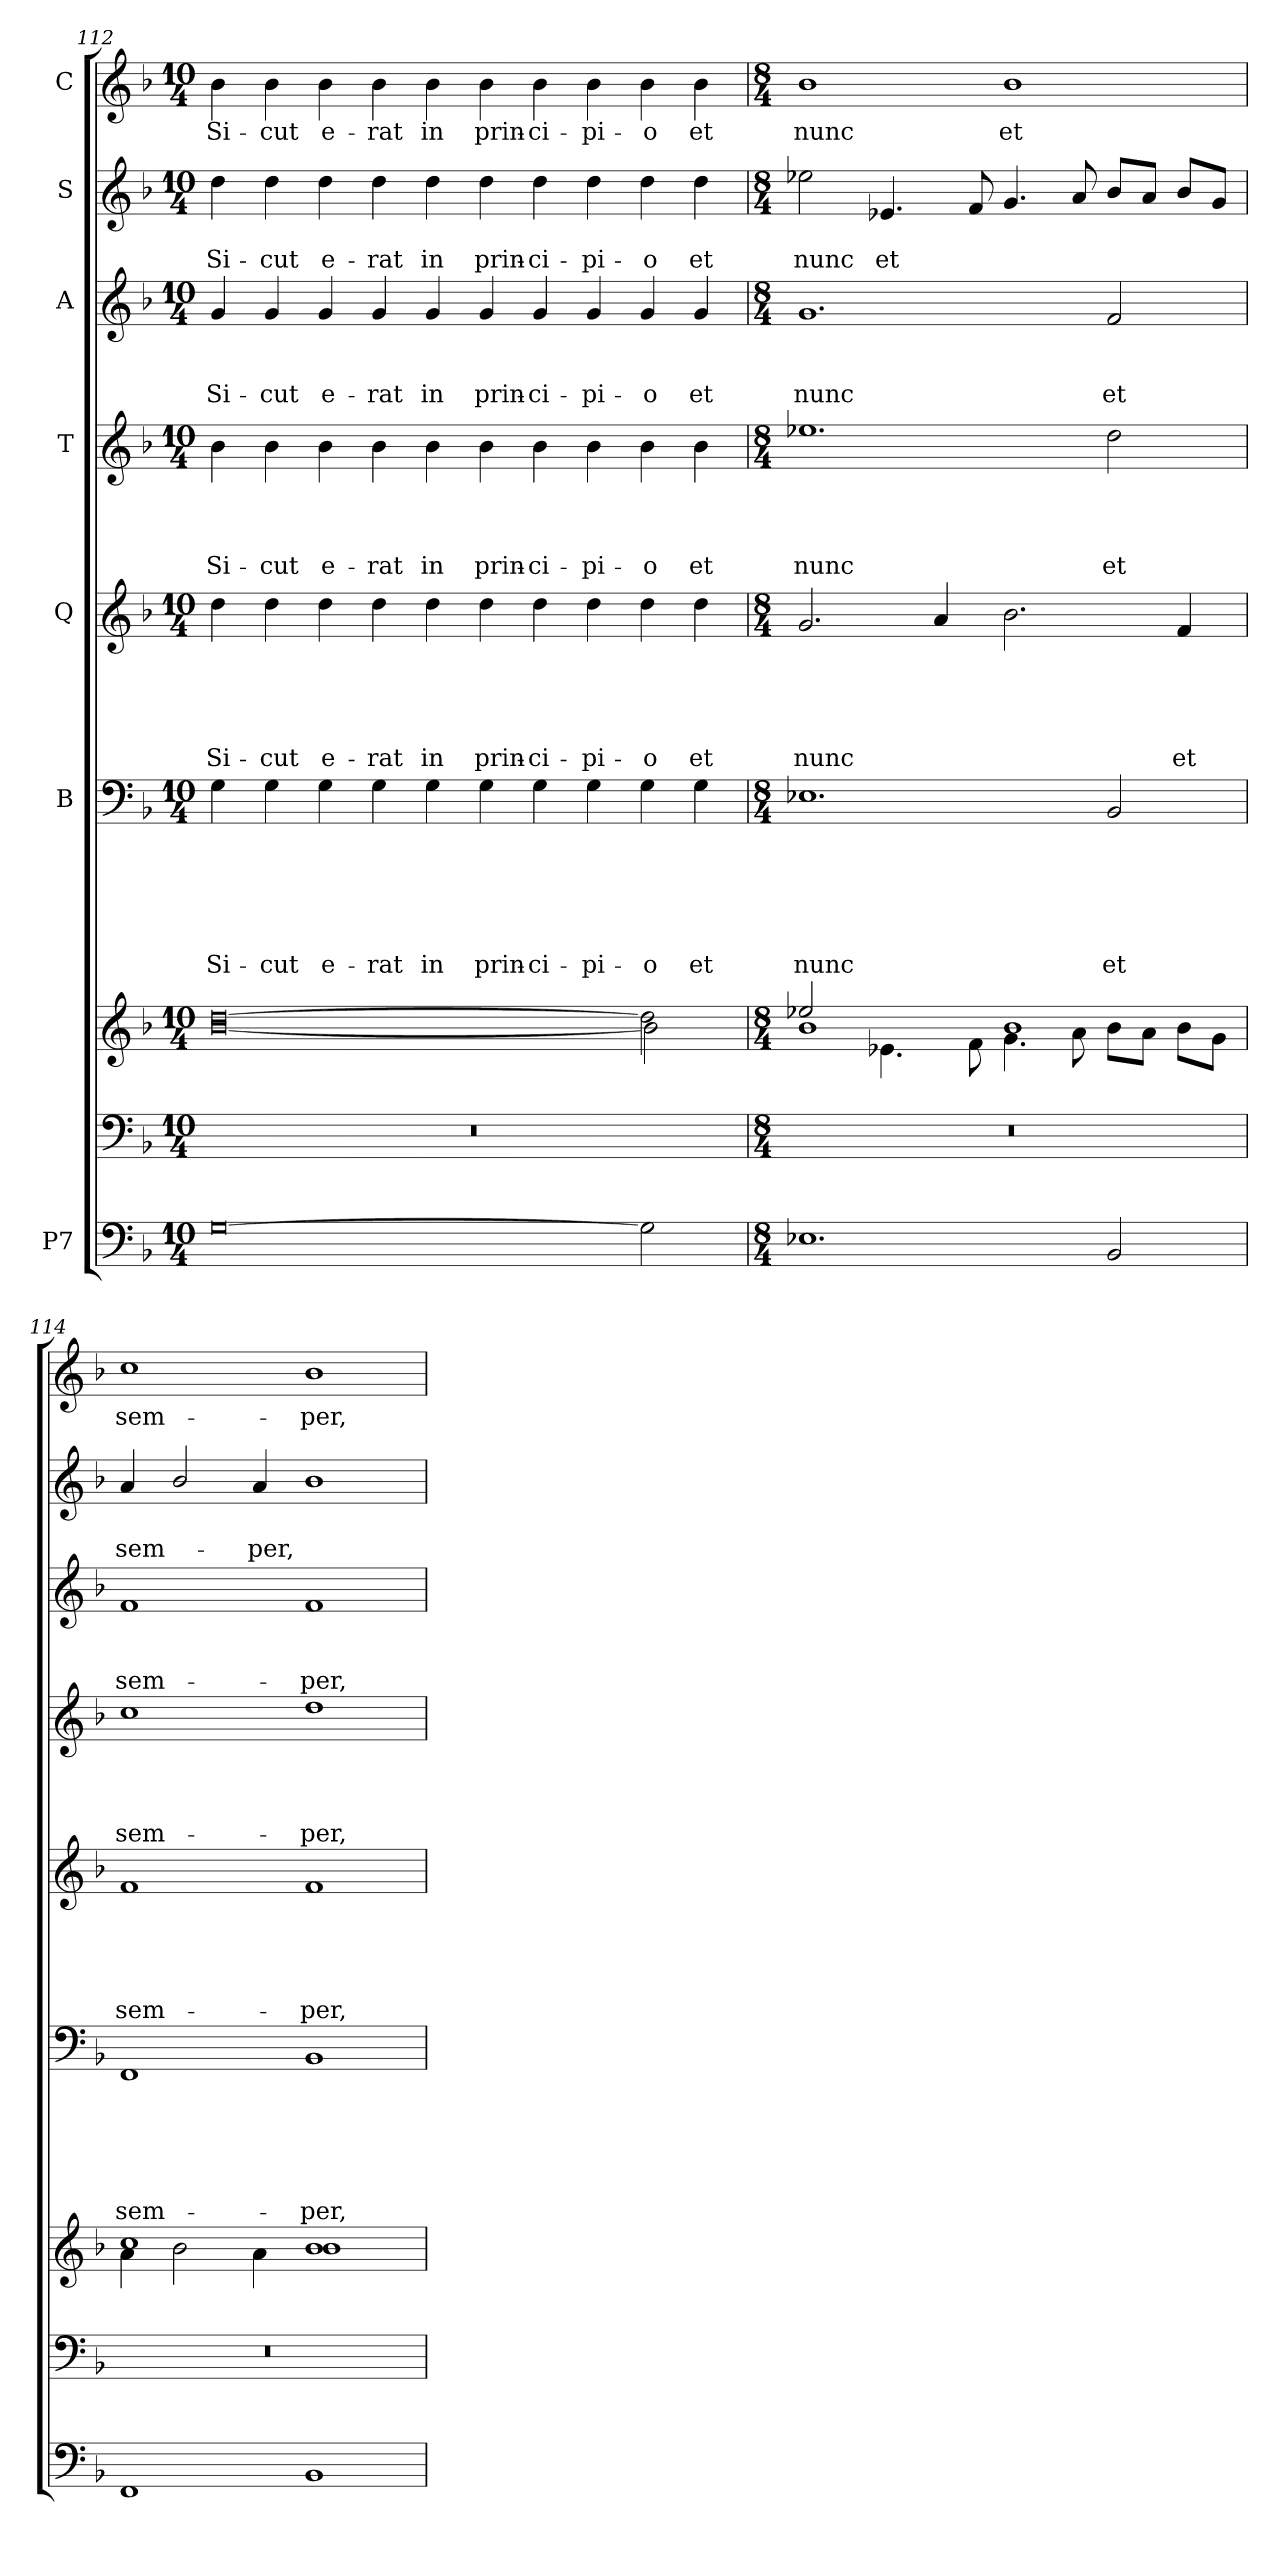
**kern	**kern	**kern	**kern	**text	**text	**text	**text	**text	**text	**kern	**text	**text	**text	**text	**text	**kern	**text	**text	**text	**text	**kern	**text	**text	**text	**kern	**text	**text	**kern	**text
*part7	*part7	*part7	*part6	*part6	*part6	*part6	*part6	*part6	*part6	*part5	*part5	*part5	*part5	*part5	*part5	*part4	*part4	*part4	*part4	*part4	*part3	*part3	*part3	*part3	*part2	*part2	*part2	*part1	*part1
*staff9	*staff8	*staff7	*staff6	*staff6	*staff6	*staff6	*staff6	*staff6	*staff6	*staff5	*staff5	*staff5	*staff5	*staff5	*staff5	*staff4	*staff4	*staff4	*staff4	*staff4	*staff3	*staff3	*staff3	*staff3	*staff2	*staff2	*staff2	*staff1	*staff1
*I"P7	*	*	*I"B	*	*	*	*	*	*	*I"Q	*	*	*	*	*	*I"T	*	*	*	*	*I"A	*	*	*	*I"S	*	*	*I"C	*
*clefF4	*clefF4	*clefG2	*clefF4	*	*	*	*	*	*	*clefG2	*	*	*	*	*	*clefG2	*	*	*	*	*clefG2	*	*	*	*clefG2	*	*	*clefG2	*
*	*	*	*	*	*	*	*	*	*	*ITrd7c12	*	*	*	*	*	*ITrd7c12	*	*	*	*	*	*	*	*	*	*	*	*	*
*k[b-]	*k[b-]	*k[b-]	*k[b-]	*	*	*	*	*	*	*k[b-]	*	*	*	*	*	*k[b-]	*	*	*	*	*k[b-]	*	*	*	*k[b-]	*	*	*k[b-]	*
*F:	*F:	*F:	*F:	*	*	*	*	*	*	*F:	*	*	*	*	*	*F:	*	*	*	*	*F:	*	*	*	*F:	*	*	*F:	*
*M10/4	*M10/4	*M10/4	*M10/4	*	*	*	*	*	*	*M10/4	*	*	*	*	*	*M10/4	*	*	*	*	*M10/4	*	*	*	*M10/4	*	*	*M10/4	*
=112	=112	=112	=112	=112	=112	=112	=112	=112	=112	=112	=112	=112	=112	=112	=112	=112	=112	=112	=112	=112	=112	=112	=112	=112	=112	=112	=112	=112	=112
*	*	*^	*	*	*	*	*	*	*	*	*	*	*	*	*	*	*	*	*	*	*	*	*	*	*	*	*	*	*
!	!	!	!	!	!	!	!	!	!	!LO:LY:b	!	!	!	!	!	!LO:LY:b	!	!	!	!	!LO:LY:b	!	!	!	!LO:LY:b	!	!	!LO:LY:b	!	!LO:LY:b
[>0G	2%5r	[>0dd	[<0b-	4G\	.	.	.	.	.	Si-	4d\	.	.	.	.	Si-	4B-\	.	.	.	Si-	4g/	.	.	Si-	4dd\	.	Si-	4b-\	Si-
!	!	!	!	!	!	!	!	!	!	!LO:LY:b	!	!	!	!	!	!LO:LY:b	!	!	!	!	!LO:LY:b	!	!	!	!LO:LY:b	!	!	!LO:LY:b	!	!LO:LY:b
.	.	.	.	4G\	.	.	.	.	.	-cut	4d\	.	.	.	.	-cut	4B-\	.	.	.	-cut	4g/	.	.	-cut	4dd\	.	-cut	4b-\	-cut
!	!	!	!	!	!	!	!	!	!	!LO:LY:b	!	!	!	!	!	!LO:LY:b	!	!	!	!	!LO:LY:b	!	!	!	!LO:LY:b	!	!	!LO:LY:b	!	!LO:LY:b
.	.	.	.	4G\	.	.	.	.	.	e-	4d\	.	.	.	.	e-	4B-\	.	.	.	e-	4g/	.	.	e-	4dd\	.	e-	4b-\	e-
!	!	!	!	!	!	!	!	!	!	!LO:LY:b	!	!	!	!	!	!LO:LY:b	!	!	!	!	!LO:LY:b	!	!	!	!LO:LY:b	!	!	!LO:LY:b	!	!LO:LY:b
.	.	.	.	4G\	.	.	.	.	.	-rat	4d\	.	.	.	.	-rat	4B-\	.	.	.	-rat	4g/	.	.	-rat	4dd\	.	-rat	4b-\	-rat
!	!	!	!	!	!	!	!	!	!	!LO:LY:b	!	!	!	!	!	!LO:LY:b	!	!	!	!	!LO:LY:b	!	!	!	!LO:LY:b	!	!	!LO:LY:b	!	!LO:LY:b
.	.	.	.	4G\	.	.	.	.	.	in	4d\	.	.	.	.	in	4B-\	.	.	.	in	4g/	.	.	in	4dd\	.	in	4b-\	in
!	!	!	!	!	!	!	!	!	!	!LO:LY:b	!	!	!	!	!	!LO:LY:b	!	!	!	!	!LO:LY:b	!	!	!	!LO:LY:b	!	!	!LO:LY:b	!	!LO:LY:b
.	.	.	.	4G\	.	.	.	.	.	prin-	4d\	.	.	.	.	prin-	4B-\	.	.	.	prin-	4g/	.	.	prin-	4dd\	.	prin-	4b-\	prin-
!	!	!	!	!	!	!	!	!	!	!LO:LY:b	!	!	!	!	!	!LO:LY:b	!	!	!	!	!LO:LY:b	!	!	!	!LO:LY:b	!	!	!LO:LY:b	!	!LO:LY:b
.	.	.	.	4G\	.	.	.	.	.	-ci-	4d\	.	.	.	.	-ci-	4B-\	.	.	.	-ci-	4g/	.	.	-ci-	4dd\	.	-ci-	4b-\	-ci-
!	!	!	!	!	!	!	!	!	!	!LO:LY:b	!	!	!	!	!	!LO:LY:b	!	!	!	!	!LO:LY:b	!	!	!	!LO:LY:b	!	!	!LO:LY:b	!	!LO:LY:b
.	.	.	.	4G\	.	.	.	.	.	-pi-	4d\	.	.	.	.	-pi-	4B-\	.	.	.	-pi-	4g/	.	.	-pi-	4dd\	.	-pi-	4b-\	-pi-
!	!	!	!	!	!	!	!	!	!	!LO:LY:b	!	!	!	!	!	!LO:LY:b	!	!	!	!	!LO:LY:b	!	!	!	!LO:LY:b	!	!	!LO:LY:b	!	!LO:LY:b
2G\]	.	2dd\]	2b-\]	4G\	.	.	.	.	.	-o	4d\	.	.	.	.	-o	4B-\	.	.	.	-o	4g/	.	.	-o	4dd\	.	-o	4b-\	-o
!	!	!	!	!	!	!	!	!	!	!LO:LY:b	!	!	!	!	!	!LO:LY:b	!	!	!	!	!LO:LY:b	!	!	!	!LO:LY:b	!	!	!LO:LY:b	!	!LO:LY:b
.	.	.	.	4G\	.	.	.	.	.	et	4d\	.	.	.	.	et	4B-\	.	.	.	et	4g/	.	.	et	4dd\	.	et	4b-\	et
=113	=113	=113	=113	=113	=113	=113	=113	=113	=113	=113	=113	=113	=113	=113	=113	=113	=113	=113	=113	=113	=113	=113	=113	=113	=113	=113	=113	=113	=113	=113
*M8/4	*M8/4	*M8/4	*	*M8/4	*	*	*	*	*	*	*M8/4	*	*	*	*	*	*M8/4	*	*	*	*	*M8/4	*	*	*	*M8/4	*	*	*M8/4	*
!	!	!	!	!	!	!	!	!	!	!LO:LY:b	!	!	!	!	!	!LO:LY:b	!	!	!	!	!LO:LY:b	!	!	!	!LO:LY:b	!	!	!LO:LY:b	!	!LO:LY:b
1.E-X	0r	1b-	2ee-X/	1.E-X	.	.	.	.	.	nunc	2.G/	.	.	.	.	nunc	1.e-X	.	.	.	nunc	1.g	.	.	nunc	2ee-X\	.	nunc	1b-	nunc
!	!	!	!	!	!	!	!	!	!	!	!	!	!	!	!	!	!	!	!	!	!	!	!	!	!	!	!	!LO:LY:b	!	!
.	.	.	4.e-X\	.	.	.	.	.	.	.	.	.	.	.	.	.	.	.	.	.	.	.	.	.	.	4.e-X/	.	et	.	.
.	.	.	.	.	.	.	.	.	.	.	4A/	.	.	.	.	.	.	.	.	.	.	.	.	.	.	.	.	.	.	.
.	.	.	8f\	.	.	.	.	.	.	.	.	.	.	.	.	.	.	.	.	.	.	.	.	.	.	8f/	.	.	.	.
!	!	!	!	!	!	!	!	!	!	!	!	!	!	!	!	!	!	!	!	!	!	!	!	!	!	!	!	!	!	!LO:LY:b
.	.	1b-	4.g\	.	.	.	.	.	.	.	2.B-\	.	.	.	.	.	.	.	.	.	.	.	.	.	.	4.g/	.	.	1b-	et
.	.	.	8a\	.	.	.	.	.	.	.	.	.	.	.	.	.	.	.	.	.	.	.	.	.	.	8a/	.	.	.	.
!	!	!	!	!	!	!	!	!	!	!LO:LY:b	!	!	!	!	!	!	!	!	!	!	!LO:LY:b	!	!	!	!LO:LY:b	!	!	!	!	!
2BB-/	.	.	8b-\L	2BB-/	.	.	.	.	.	et	.	.	.	.	.	.	2d\	.	.	.	et	2f/	.	.	et	8b-/L	.	.	.	.
.	.	.	8a\J	.	.	.	.	.	.	.	.	.	.	.	.	.	.	.	.	.	.	.	.	.	.	8a/J	.	.	.	.
!	!	!	!	!	!	!	!	!	!	!	!	!	!	!	!	!LO:LY:b	!	!	!	!	!	!	!	!	!	!	!	!	!	!
.	.	.	8b-\L	.	.	.	.	.	.	.	4F/	.	.	.	.	et	.	.	.	.	.	.	.	.	.	8b-/L	.	.	.	.
.	.	.	8g\J	.	.	.	.	.	.	.	.	.	.	.	.	.	.	.	.	.	.	.	.	.	.	8g/J	.	.	.	.
!!LO:LB:g=z
=114	=114	=114	=114	=114	=114	=114	=114	=114	=114	=114	=114	=114	=114	=114	=114	=114	=114	=114	=114	=114	=114	=114	=114	=114	=114	=114	=114	=114	=114	=114
!	!	!	!	!	!	!	!	!	!	!LO:LY:b	!	!	!	!	!	!LO:LY:b	!	!	!	!	!LO:LY:b	!	!	!	!LO:LY:b	!	!	!LO:LY:b	!	!LO:LY:b
1FF	0r	1cc	4a\	1FF	.	.	.	.	.	sem-	1F	.	.	.	.	sem-	1c	.	.	.	sem-	1f	.	.	sem-	4a/	.	sem-	1cc	sem-
.	.	.	2b-\	.	.	.	.	.	.	.	.	.	.	.	.	.	.	.	.	.	.	.	.	.	.	2b-/	.	.	.	.
!	!	!	!	!	!	!	!	!	!	!	!	!	!	!	!	!	!	!	!	!	!	!	!	!	!	!	!	!LO:LY:b	!	!
.	.	.	4a\	.	.	.	.	.	.	.	.	.	.	.	.	.	.	.	.	.	.	.	.	.	.	4a/	.	-per,	.	.
!	!	!	!	!	!	!	!	!	!	!LO:LY:b	!	!	!	!	!	!LO:LY:b	!	!	!	!	!LO:LY:b	!	!	!	!LO:LY:b	!	!	!	!	!LO:LY:b
1BB-	.	1b-	1b-	1BB-	.	.	.	.	.	-per,	1F	.	.	.	.	-per,	1d	.	.	.	-per,	1f	.	.	-per,	1b-	.	.	1b-	-per,
*	*	*v	*v	*	*	*	*	*	*	*	*	*	*	*	*	*	*	*	*	*	*	*	*	*	*	*	*	*	*	*
=	=	=	=	=	=	=	=	=	=	=	=	=	=	=	=	=	=	=	=	=	=	=	=	=	=	=	=	=	=
*-	*-	*-	*-	*-	*-	*-	*-	*-	*-	*-	*-	*-	*-	*-	*-	*-	*-	*-	*-	*-	*-	*-	*-	*-	*-	*-	*-	*-	*-
